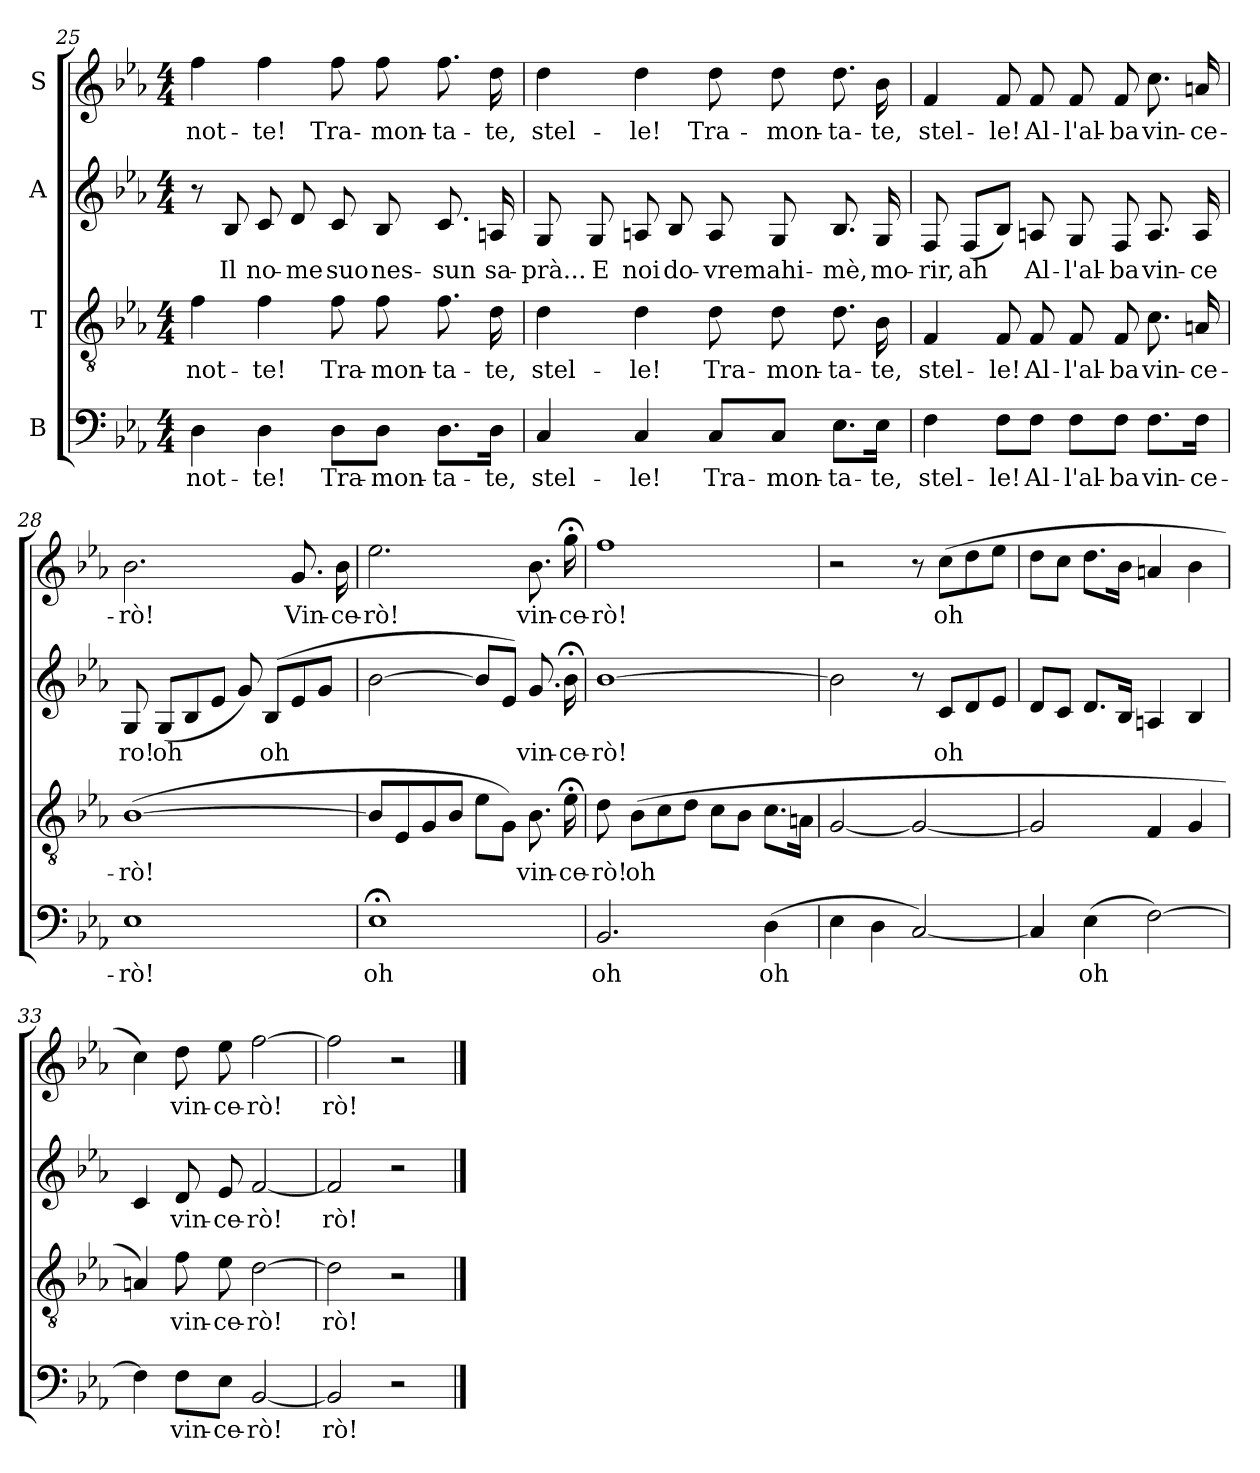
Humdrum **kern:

**kern	**text	**kern	**text	**kern	**text	**kern	**text
*part4	*part4	*part3	*part3	*part2	*part2	*part1	*part1
*staff4	*staff4	*staff3	*staff3	*staff2	*staff2	*staff1	*staff1
*I"B	*	*I"T	*	*I"A	*	*I"S	*
*clefF4	*	*clefGv2	*	*clefG2	*	*clefG2	*
*k[b-e-a-]	*	*k[b-e-a-]	*	*k[b-e-a-]	*	*k[b-e-a-]	*
*M4/4	*	*M4/4	*	*M4/4	*	*M4/4	*
=25	=25	=25	=25	=25	=25	=25	=25
4D\	not-	4f\	not-	8r	.	4ff\	not-
.	.	.	.	8B-/	Il	.	.
4D\	-te!	4f\	-te!	8c/	no-	4ff\	-te!
.	.	.	.	8d/	-me	.	.
8D\L	Tra-	8f\	Tra-	8c/	suo	8ff\	Tra-
8D\J	-mon-	8f\	-mon-	8B-/	nes-	8ff\	-mon-
8.D\L	-ta-	8.f\	-ta-	8.c/	-sun	8.ff\	-ta-
16D\Jk	-te,	16d\	-te,	16An/	sa-	16dd\	-te,
=26	=26	=26	=26	=26	=26	=26	=26
4C/	stel-	4d\	stel-	8G/	-prà...	4dd\	stel-
.	.	.	.	8G/	E	.	.
4C/	-le!	4d\	-le!	8An/	noi	4dd\	-le!
.	.	.	.	8B-/	do-	.	.
8C/L	Tra-	8d\	Tra-	8A/	-vrem	8dd\	Tra-
8C/J	-mon-	8d\	-mon-	8G/	ahi-	8dd\	-mon-
8.E-\L	-ta-	8.d\	-ta-	8.B-/	-mè,	8.dd\	-ta-
16E-\Jk	-te,	16B-\	-te,	16G/	mo-	16b-\	-te,
!!LO:LB:g=z
=27	=27	=27	=27	=27	=27	=27	=27
4F\	stel-	4F/	stel-	8F/	-rir,	4f/	stel-
.	.	.	.	(8F/L	ah	.	.
8F\L	-le!	8F/	-le!	8B-/J)	.	8f/	-le!
8F\J	Al-	8F/	Al-	8An/	Al-	8f/	Al-
8F\L	-l'al-	8F/	-l'al-	8G/	-l'al-	8f/	-l'al-
8F\J	-ba	8F/	-ba	8F/	-ba	8f/	-ba
8.F\L	vin-	8.c\	vin-	8.A/	vin-	8.cc\	vin-
16F\Jk	-ce-	16An/	-ce-	16A/	-ce	16an/	-ce-
=28	=28	=28	=28	=28	=28	=28	=28
1E-	-rò!	([1B-	-rò!	8G/	ro!	2.b-\	-rò!
.	.	.	.	(8G/L	oh	.	.
.	.	.	.	8B-/	.	.	.
.	.	.	.	8e-/J	.	.	.
.	.	.	.	8g/)	.	.	.
.	.	.	.	(8B-/L	oh	.	.
.	.	.	.	8e-/	.	8.g/	Vin-
.	.	.	.	8g/J	.	.	.
.	.	.	.	.	.	16b-\	-ce-
=29	=29	=29	=29	=29	=29	=29	=29
1E-;<	oh	8B-/L]	.	[2b-\	.	2.ee-\	-rò!
.	.	8E-/	.	.	.	.	.
.	.	8G/	.	.	.	.	.
.	.	8B-/J	.	.	.	.	.
.	.	8e-\L	.	8b-/L]	.	.	.
.	.	8G\J)	.	8e-/J)	.	.	.
.	.	8.B-\	vin-	8.g/	vin-	8.b-\	vin-
.	.	16e-;<\	-ce-	16b-;<\	-ce-	16gg;<\	-ce-
=30	=30	=30	=30	=30	=30	=30	=30
2.BB-/	oh	8d\	-rò!	[1b-	-rò!	1ff	-rò!
.	.	(8B-\L	oh	.	.	.	.
.	.	8c\	.	.	.	.	.
.	.	8d\J	.	.	.	.	.
.	.	8c\L	.	.	.	.	.
.	.	8B-\J	.	.	.	.	.
(4D\	oh	8.c\L	.	.	.	.	.
.	.	16An\Jk	.	.	.	.	.
!!LO:PB:g=z
=31	=31	=31	=31	=31	=31	=31	=31
4E-\	.	[2G/	.	2b-\]	.	2r	.
4D\	.	.	.	.	.	.	.
[2C/)	.	2G/_	.	8r	.	8r	.
.	.	.	.	8c/L	oh	(8cc\L	oh
.	.	.	.	8d/	.	8dd\	.
.	.	.	.	8e-/J	.	8ee-\J	.
=32	=32	=32	=32	=32	=32	=32	=32
4C/]	.	2G/]	.	8d/L	.	8dd\L	.
.	.	.	.	8c/J	.	8cc\J	.
(4E-\	oh	.	.	8.d/L	.	8.dd\L	.
.	.	.	.	16B-/Jk	.	16b-\Jk	.
[2F\)	.	4F/	.	4An/	.	4an/	.
.	.	4G/	.	4B-/	.	4b-\	.
=33	=33	=33	=33	=33	=33	=33	=33
4F\]	.	4An/)	.	4c/	.	4cc\)	.
8F\L	vin-	8f\	vin-	8d/	vin-	8dd\	vin-
8E-\J	-ce-	8e-\	-ce-	8e-/	-ce-	8ee-\	-ce-
[2BB-/	-rò!	[2d\	-rò!	[2f/	-rò!	[2ff\	-rò!
=34	=34	=34	=34	=34	=34	=34	=34
2BB-/]	-rò!	2d\]	-rò!	2f/]	-rò!	2ff\]	-rò!
2r	.	2r	.	2r	.	2r	.
==	==	==	==	==	==	==	==
*-	*-	*-	*-	*-	*-	*-	*-
